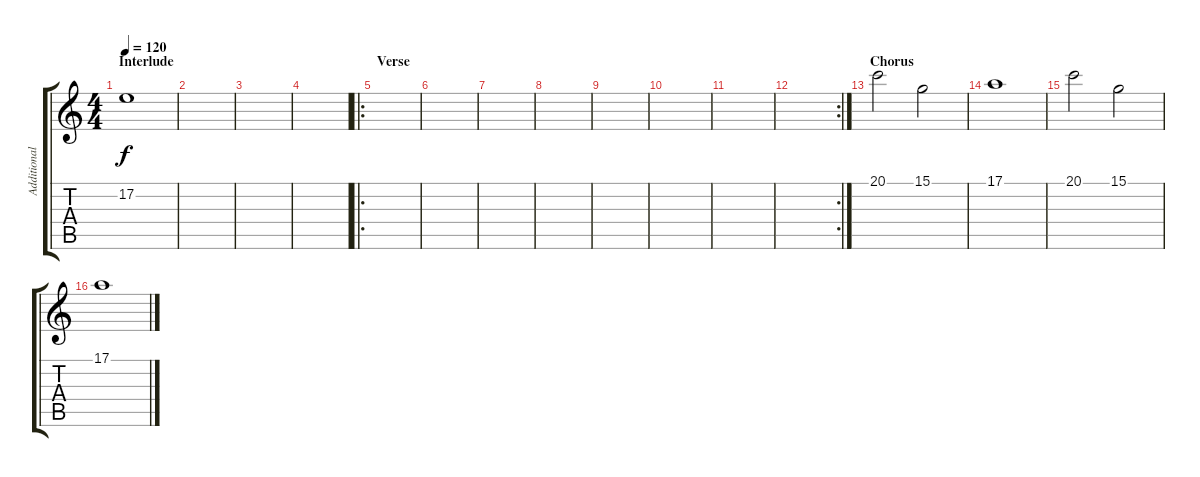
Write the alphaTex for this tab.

\track ("Additional Harmonizing (Glockenspiel)" "Additional") {instrument glockenspiel}
\staff {score tabs}
\tuning (E4 B3 G3 D3 A2 E2) {hide}
\ts (4 4)
\section ("" "Interlude")
\tempo 120
\clef g2
\ks c
17.2.1{dy f} |
|
|
|
\ro
\section ("" "Verse")
|
|
|
|
|
|
|
\rc 2
|
\section ("" "Chorus")
20.1.2 15.1.2 |
17.1.1 |
20.1.2 15.1.2 |
17.1.1
